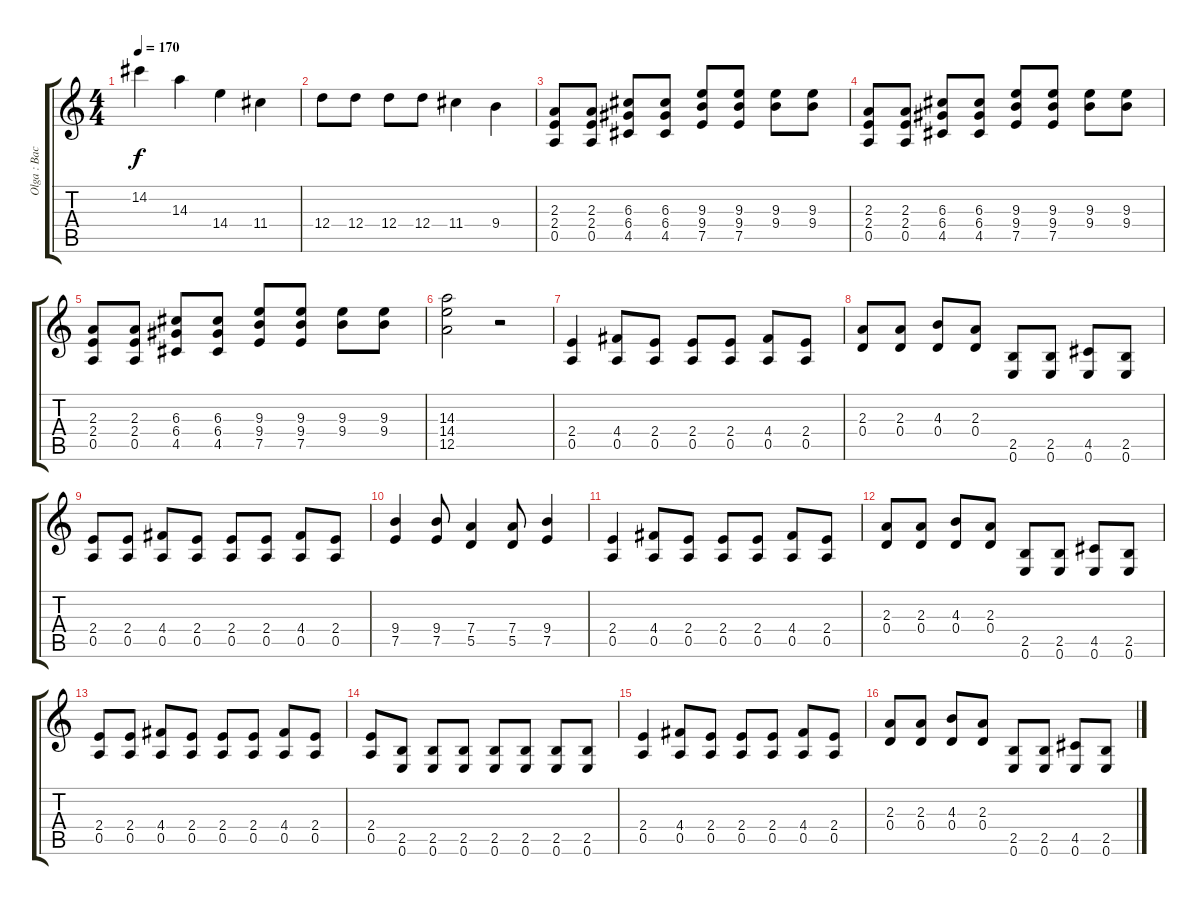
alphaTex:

\track ("Olga : Backup Guitar" "Olga : Bac") {instrument overdrivenguitar}
\staff {score tabs}
\tuning (E4 B3 G3 D3 A2 E2) {hide}
\ts (4 4)
\tempo 170
\clef g2
\ks c
14.2.4{dy f instrument overdrivenguitar} 14.3.4 14.4.4 11.4.4 |
12.4.8 12.4.8 12.4.8 12.4.8 11.4.4 9.4.4 |
(2.3 2.4 0.5).8{instrument electricguitarmuted} (2.3 2.4 0.5).8 (6.3 6.4 4.5).8 (6.3 6.4 4.5).8 (9.3 9.4 7.5).8 (9.3 9.4 7.5).8 (9.3 9.4).8 (9.3 9.4).8 |
(2.3 2.4 0.5).8{instrument electricguitarmuted} (2.3 2.4 0.5).8 (6.3 6.4 4.5).8 (6.3 6.4 4.5).8 (9.3 9.4 7.5).8 (9.3 9.4 7.5).8 (9.3 9.4).8 (9.3 9.4).8 |
(2.3 2.4 0.5).8{instrument electricguitarmuted} (2.3 2.4 0.5).8 (6.3 6.4 4.5).8 (6.3 6.4 4.5).8 (9.3 9.4 7.5).8 (9.3 9.4 7.5).8 (9.3 9.4).8 (9.3 9.4).8 |
(14.3 14.4 12.5).2{instrument overdrivenguitar} r.2 |
(2.4 0.5).4 (4.4 0.5).8{instrument electricguitarmuted} (2.4 0.5).8 (2.4 0.5).8 (2.4 0.5).8 (4.4 0.5).8 (2.4 0.5).8 |
(2.3 0.4).8{instrument electricguitarmuted} (2.3 0.4).8 (4.3 0.4).8 (2.3 0.4).8 (2.5 0.6).8 (2.5 0.6).8 (4.5 0.6).8 (2.5 0.6).8 |
(2.4 0.5).8{instrument electricguitarmuted} (2.4 0.5).8 (4.4 0.5).8 (2.4 0.5).8 (2.4 0.5).8 (2.4 0.5).8 (4.4 0.5).8 (2.4 0.5).8 |
(9.4 7.5).4{instrument overdrivenguitar} (9.4 7.5).8 (7.4 5.5).4 (7.4 5.5).8 (9.4 7.5).4 |
(2.4 0.5).4 (4.4 0.5).8{instrument electricguitarmuted} (2.4 0.5).8 (2.4 0.5).8 (2.4 0.5).8 (4.4 0.5).8 (2.4 0.5).8 |
(2.3 0.4).8{instrument electricguitarmuted} (2.3 0.4).8 (4.3 0.4).8 (2.3 0.4).8 (2.5 0.6).8 (2.5 0.6).8 (4.5 0.6).8 (2.5 0.6).8 |
(2.4 0.5).8{instrument electricguitarmuted} (2.4 0.5).8 (4.4 0.5).8 (2.4 0.5).8 (2.4 0.5).8 (2.4 0.5).8 (4.4 0.5).8 (2.4 0.5).8 |
(2.4 0.5).8{instrument electricguitarmuted} (2.5 0.6).8 (2.5 0.6).8 (2.5 0.6).8 (2.5 0.6).8 (2.5 0.6).8 (2.5 0.6).8 (2.5 0.6).8 |
(2.4 0.5).4{instrument overdrivenguitar} (4.4 0.5).8{instrument electricguitarmuted} (2.4 0.5).8 (2.4 0.5).8 (2.4 0.5).8 (4.4 0.5).8 (2.4 0.5).8 |
(2.3 0.4).8{instrument electricguitarmuted} (2.3 0.4).8 (4.3 0.4).8 (2.3 0.4).8 (2.5 0.6).8 (2.5 0.6).8 (4.5 0.6).8 (2.5 0.6).8
